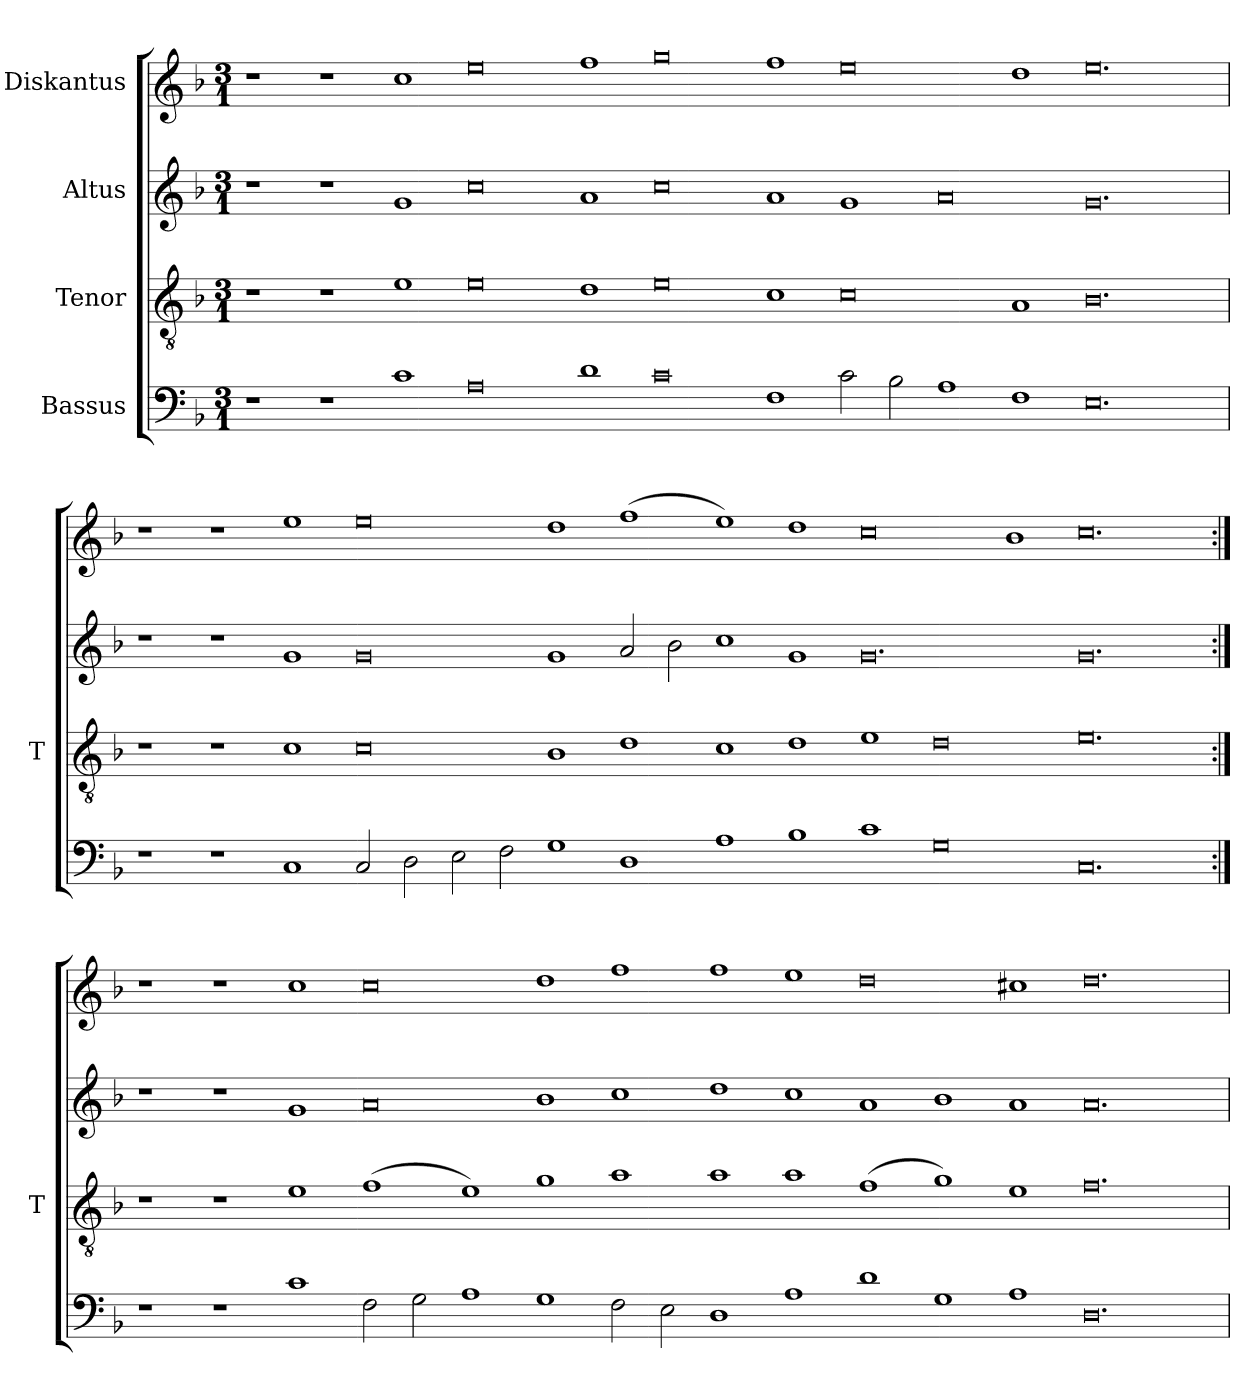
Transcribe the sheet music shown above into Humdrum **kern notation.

**kern	**kern	**kern	**kern
*part4	*part3	*part2	*part1
*staff4	*staff3	*staff2	*staff1
*I"Bassus	*I"Tenor	*I"Altus	*I"Diskantus
*	*I'T	*	*
*clefF4	*clefGv2	*clefG2	*clefG2
*k[b-]	*k[b-]	*k[b-]	*k[b-]
*M3/1	*M3/1	*M3/1	*M3/1
=	=	=	=
1r	1r	1r	1r
1r	1r	1r	1r
1c	1e	1g	1cc
0A	0e	0cc	0ee
1d	1d	1a	1ff
0c	0e	0cc	0gg
1F	1c	1a	1ff
2c	0c	1g	0ee
2B-	.	.	.
1A	.	0a	.
1F	1A	.	1dd
0.E	0.B-	0.g	0.ee
=	=	=	=
1r	1r	1r	1r
1r	1r	1r	1r
1C	1c	1g	1ee
2C	0c	0g	0ee
2D	.	.	.
2E	.	.	.
2F	.	.	.
1G	1B-	1g	1dd
1D	1d	2a	(1ff
.	.	2b-	.
1A	1c	1cc	1ee)
1B-	1d	1g	1dd
1c	1e	0.g	0cc
0G	0d	.	.
.	.	.	1b-
0.C	0.e	0.g	0.cc
=:|!	=:|!	=:|!	=:|!
1r	1r	1r	1r
1r	1r	1r	1r
1c	1e	1g	1cc
2F	(1f	0a	0cc
2G	.	.	.
1A	1e)	.	.
1G	1g	1b-	1dd
2F	1a	1cc	1ff
2E	.	.	.
1D	1a	1dd	1ff
1A	1a	1cc	1ee
1d	(1f	1a	0dd
1G	1g)	1b-	.
1A	1e	1a	1cc#X
0.D	0.f	0.a	0.dd
=	=	=	=
*-	*-	*-	*-
